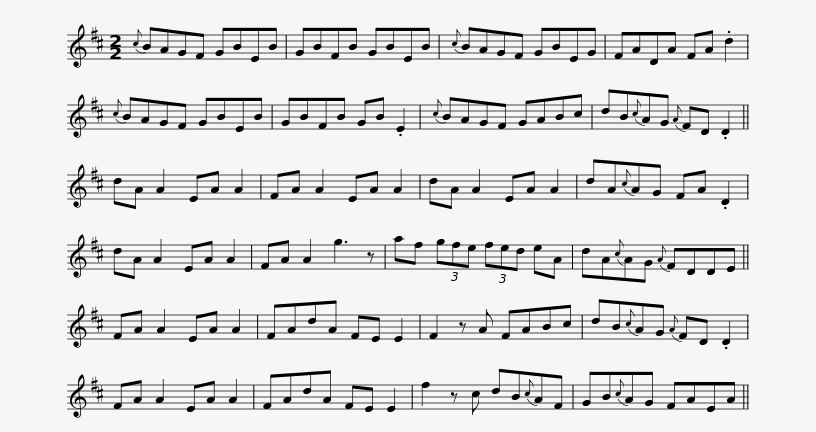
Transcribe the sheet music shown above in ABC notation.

X:1
L:1/8
M:2/2
I:linebreak $
K:D
V:1 treble
V:1
{c} BAGF GBEB | GBFB GBEB |{c} BAGF GBEG | FADA FA .d2 |{c} BAGF GBEB |$ %5
 GBFB GB .E2 |{c} BAGF GABc | dB{c}AG{A} FD .D2 || dA A2 EA A2 | FA A2 EA A2 | %10
 dA A2 EA A2 |$ dA{c}AG FA .D2 | dA A2 EA A2 | FA A2 g3 z | af (3gfe (3fed eA | %15
 dA{c}AG{A} FDDE || FA A2 EA A2 |$ FAdA FE E2 | F2 z A FABc | dB{c}AG{A} FD .D2 | %20
 FA A2 EA A2 | FAdA FE E2 | f2 z c dB{c}AF |$ GB{c}AG FAEA || %24
